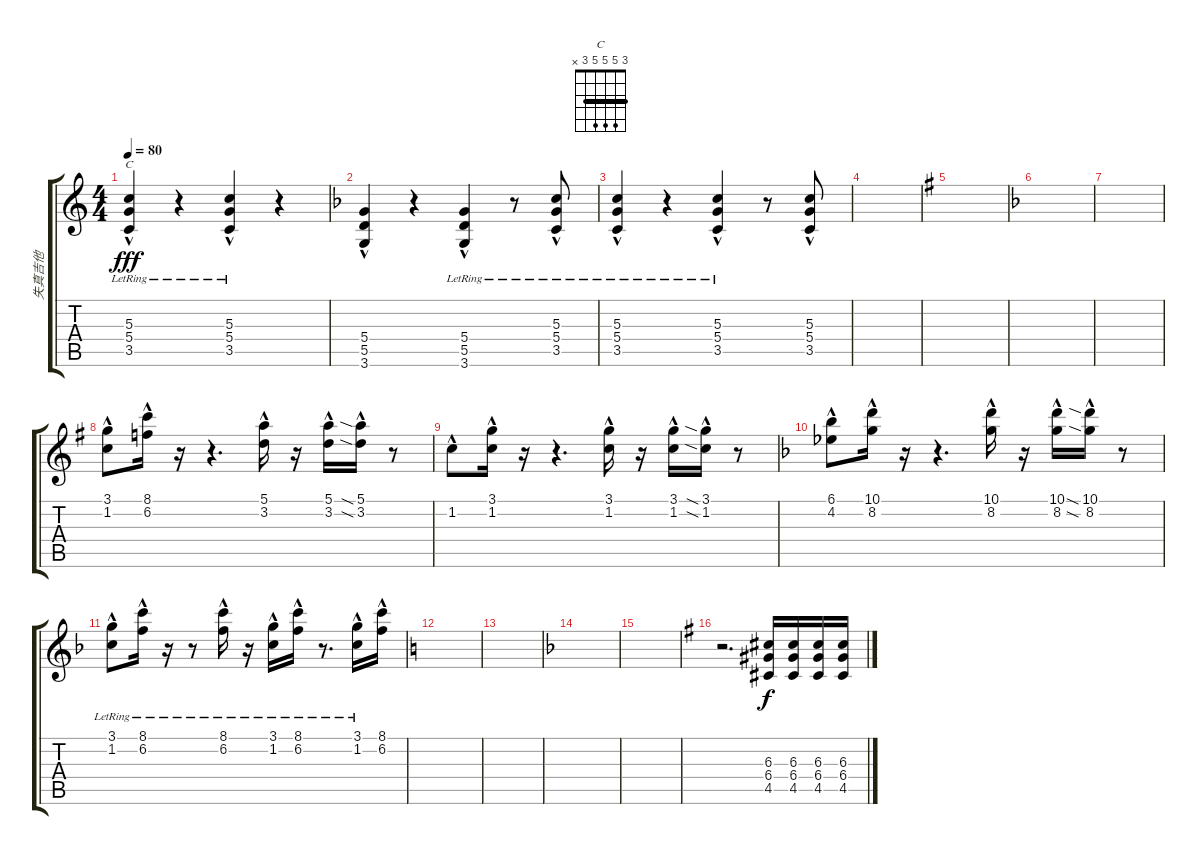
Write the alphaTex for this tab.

\track ("失真吉他" "失真吉他") {instrument overdrivenguitar}
\staff {score tabs}
\tuning (E4 B3 G3 D3 A2 E2) {hide}
\chord ("C" 3 5 5 5 3 x) {barre 3}
\ts (4 4)
\tempo 80
\clef g2
\ks c
(5.3{hac lr} 5.4{hac lr} 3.5{hac lr}).4{ch "C" dy fff} r.4 (5.3{hac lr} 5.4{hac lr} 3.5{hac lr}).4 r.4 |
\ks f
(5.4{hac} 5.5{hac} 3.6{hac}).4 r.4 (5.4{hac lr} 5.5{hac lr} 3.6{hac lr}).4 r.8 (5.3{hac lr} 5.4{hac lr} 3.5{hac lr}).8 |
(5.3{hac lr} 5.4{hac lr} 3.5{hac lr}).4 r.4 (5.3{hac lr} 5.4{hac lr} 3.5{hac lr}).4 r.8 (5.3{hac} 5.4{hac} 3.5{hac}).8 |
|
\ks g
|
\ks f
|
|
\ks g
(3.1{hac} 1.2{hac}).8 (8.1{hac} 6.2{hac}).16 r.16 r.4{d} (5.1{hac} 3.2{hac}).16 r.16 (5.1{hac} 3.2{hac}).16 (5.1{sia hac} 3.2{sia hac}).16 r.8 |
1.2{hac}.8 (3.1{hac} 1.2{hac}).16 r.16 r.4{d} (3.1{hac} 1.2{hac}).16 r.16 (3.1{hac} 1.2{hac}).16 (3.1{sia hac} 1.2{sia hac}).16 r.8 |
\ks f
(6.1{hac} 4.2{hac}).8 (10.1{hac} 8.2{hac}).16 r.16 r.4{d} (10.1{hac} 8.2{hac}).16 r.16 (10.1{hac} 8.2{hac}).16 (10.1{sia hac} 8.2{sia hac}).16 r.8 |
(3.1{hac lr} 1.2{hac lr}).8 (8.1{hac lr} 6.2{hac lr}).16 r.16 r.8 (8.1{hac lr} 6.2{hac lr}).16 r.16 (3.1{hac lr} 1.2{hac lr}).16 (8.1{hac lr} 6.2{hac lr}).16 r.8{d} (3.1{hac lr} 1.2{hac lr}).16 (8.1{hac} 6.2{hac}).16 |
\ks c
|
|
\ks f
|
|
\ks g
r.2{d} (6.3 6.4 4.5).16{dy f} (6.3 6.4 4.5).16 (6.3 6.4 4.5).16 (6.3 6.4 4.5).16
